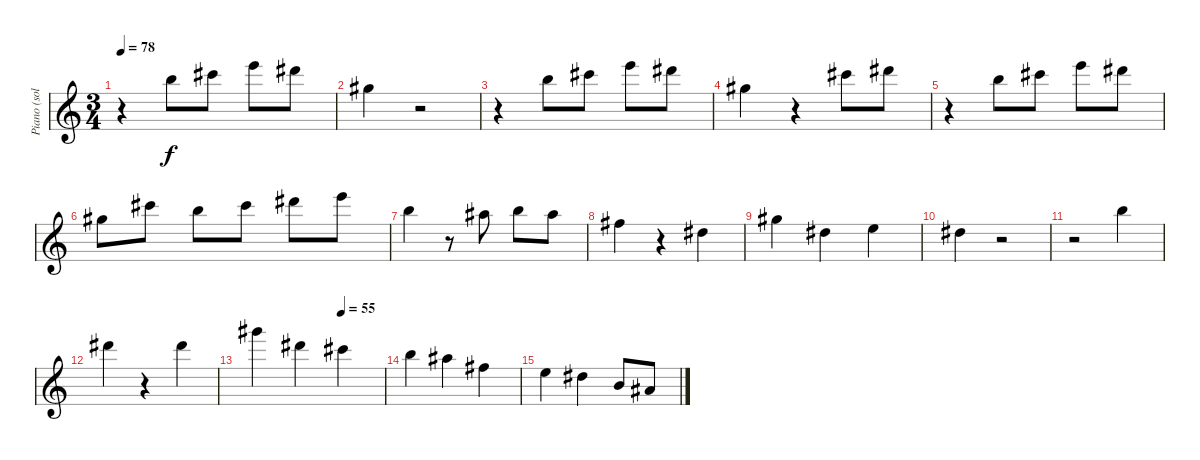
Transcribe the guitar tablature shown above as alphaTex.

\track ("Piano (solo)" "Piano (sol") {instrument acousticgrandpiano}
\staff {score}
\tuning (Eb4 Bb3 Gb3 Db3 Ab2 Eb2) {hide}
\ts (3 4)
\tempo 78
\clef g2
\ks c
r.4{dy f} 20.1.8 22.1.8 25.1.8 24.1.8 |
17.1.4 r.2 |
r.4 20.1.8 22.1.8 25.1.8 24.1.8 |
17.1.4 r.4 22.1.8 24.1.8 |
r.4 20.1.8 22.1.8 25.1.8 24.1.8 |
17.1.8 27.2.8 20.1.8 22.1.8 24.1.8 25.1.8 |
20.1.4 r.8 19.1.8 20.1.8 19.1.8 |
15.1.4 r.4 12.1.4 |
17.1.4 12.1.4 13.1.4 |
12.1.4 r.2 |
r.2 20.1.4 |
24.1.4 r.4 24.1.4 |
\tempo (55 0.6666666666666666)
29.1.4 24.1.4 22.1.4 |
20.1.4 19.1.4 15.1.4 |
13.1.4 12.1.4 8.1.8 7.1.8
